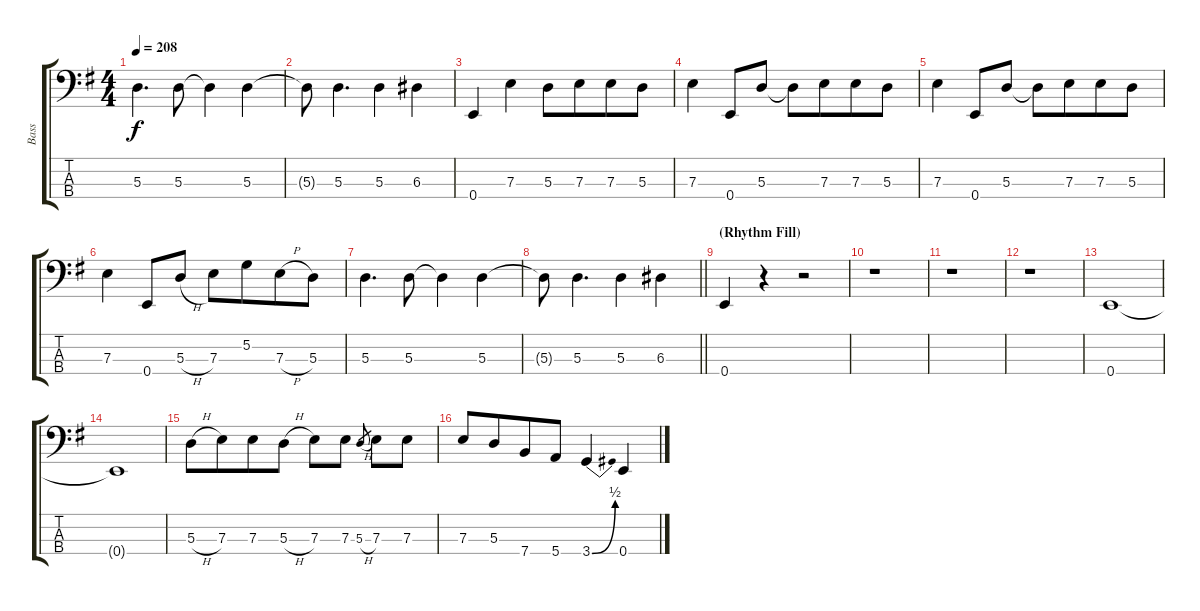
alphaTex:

\track ("Bass" "Bass") {instrument electricbasspick}
\staff {score tabs}
\tuning (G2 D2 A1 E1) {hide}
\ts (4 4)
\tempo 208
\clef f4
\ks eminor
5.3.4{d dy f} 5.3.8 5.3{t}.4 5.3.4 |
5.3{t}.8 5.3.4{d} 5.3.4 6.3.4 |
0.4.4 7.3.4 5.3.8 7.3.8{beam merge} 7.3.8 5.3.8 |
7.3.4 0.4.8 5.3.8 5.3{t}.8 7.3.8{beam merge} 7.3.8 5.3.8 |
7.3.4 0.4.8 5.3.8 5.3{t}.8 7.3.8{beam merge} 7.3.8 5.3.8 |
7.3.4 0.4.8 5.3{h}.8 7.3.8 5.2.8{beam merge} 7.3{h}.8 5.3.8 |
5.3.4{d} 5.3.8 5.3{t}.4 5.3.4 |
\barLineRight lightlight
5.3{t}.8 5.3.4{d} 5.3.4 6.3.4 |
\section ("" "(Rhythm Fill)")
0.4.4 r.4 r.2 |
r.1 |
r.1 |
r.1 |
0.4.1 |
0.4{t}.1 |
5.3{h}.8 7.3.8{beam merge} 7.3.8 5.3{h}.8 7.3.8 7.3.8 5.3{h}.8{gr beam merge} 7.3.8 7.3.8 |
7.3.8 5.3.8{beam merge} 7.4.8 5.4.8 3.4{be (bend 0 0 60 2)}.4 0.4.4
